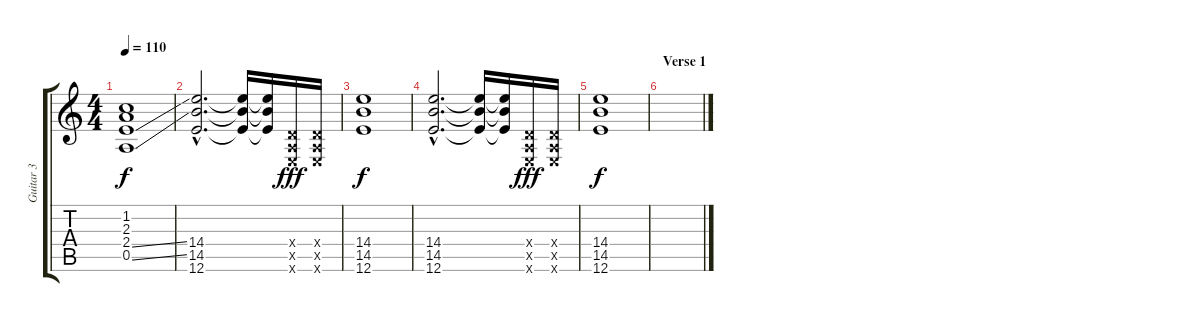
\track ("Guitar 3" "Guitar 3") {instrument distortionguitar}
\staff {score tabs}
\tuning (E4 B3 G3 D3 A2 E2) {hide}
\ts (4 4)
\tempo 110
\clef g2
\ks c
(1.2 2.3 2.4{ss} 0.5{ss}).1{dy f} |
(14.4{hac} 14.5{hac} 12.6{hac}).2{d} (14.4{t} 14.5{t} 12.6{t}).16 (14.4{t} 14.5{t} 12.6{t}).16 (0.4{x} 0.5{x} 0.6{x}).16{dy fff} (0.4{x} 0.5{x} 0.6{x}).16 |
(14.4 14.5 12.6).1{dy f} |
(14.4{hac} 14.5{hac} 12.6{hac}).2{d} (14.4{t} 14.5{t} 12.6{t}).16 (14.4{t} 14.5{t} 12.6{t}).16 (0.4{x} 0.5{x} 0.6{x}).16{dy fff} (0.4{x} 0.5{x} 0.6{x}).16 |
(14.4 14.5 12.6).1{dy f} |
\section ("" "Verse 1")
